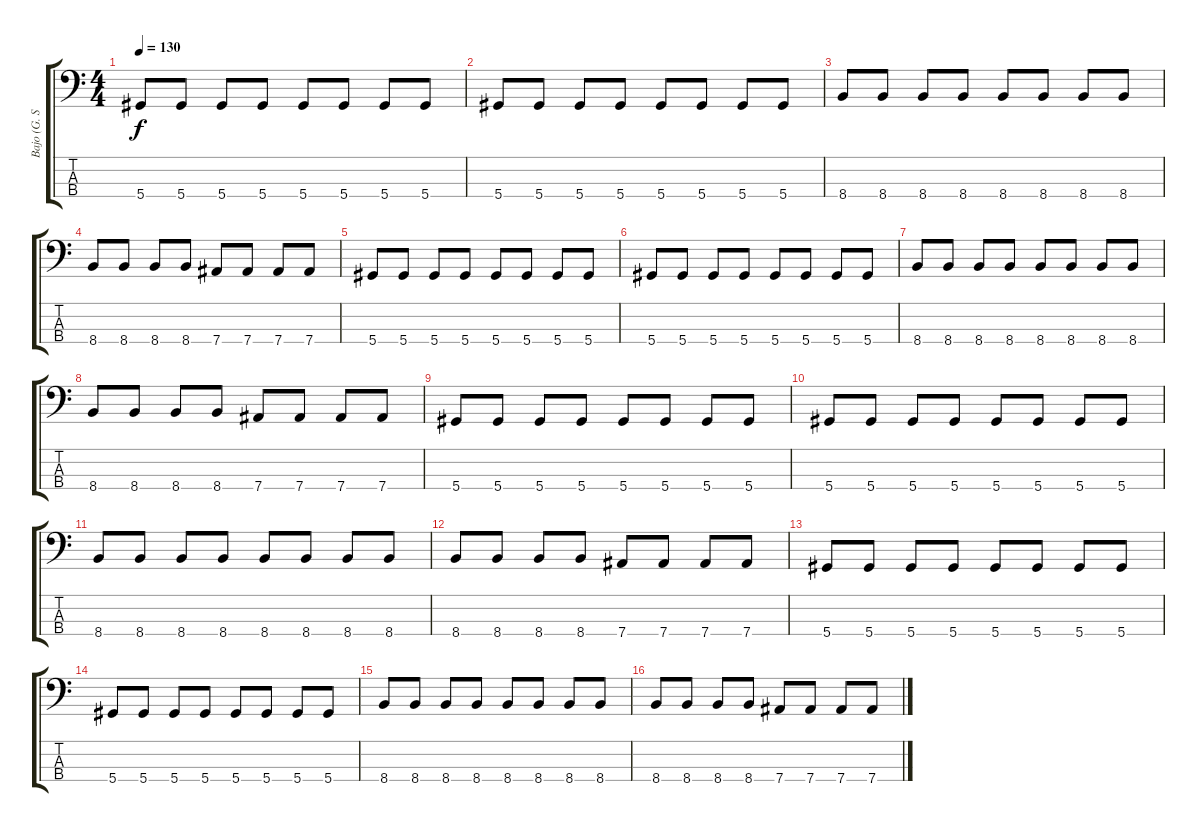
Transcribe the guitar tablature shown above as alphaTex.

\track ("Bajo (G. Sánchez)" "Bajo (G. S") {instrument electricbassfinger}
\staff {score tabs}
\tuning (Gb2 Db2 Ab1 Eb1) {hide}
\ts (4 4)
\tempo 130
\clef f4
\ks c
5.4.8{dy f} 5.4.8 5.4.8 5.4.8 5.4.8 5.4.8 5.4.8 5.4.8 |
5.4.8 5.4.8 5.4.8 5.4.8 5.4.8 5.4.8 5.4.8 5.4.8 |
8.4.8 8.4.8 8.4.8 8.4.8 8.4.8 8.4.8 8.4.8 8.4.8 |
8.4.8 8.4.8 8.4.8 8.4.8 7.4.8 7.4.8 7.4.8 7.4.8 |
5.4.8 5.4.8 5.4.8 5.4.8 5.4.8 5.4.8 5.4.8 5.4.8 |
5.4.8 5.4.8 5.4.8 5.4.8 5.4.8 5.4.8 5.4.8 5.4.8 |
8.4.8 8.4.8 8.4.8 8.4.8 8.4.8 8.4.8 8.4.8 8.4.8 |
8.4.8 8.4.8 8.4.8 8.4.8 7.4.8 7.4.8 7.4.8 7.4.8 |
5.4.8 5.4.8 5.4.8 5.4.8 5.4.8 5.4.8 5.4.8 5.4.8 |
5.4.8 5.4.8 5.4.8 5.4.8 5.4.8 5.4.8 5.4.8 5.4.8 |
8.4.8 8.4.8 8.4.8 8.4.8 8.4.8 8.4.8 8.4.8 8.4.8 |
8.4.8 8.4.8 8.4.8 8.4.8 7.4.8 7.4.8 7.4.8 7.4.8 |
5.4.8 5.4.8 5.4.8 5.4.8 5.4.8 5.4.8 5.4.8 5.4.8 |
5.4.8 5.4.8 5.4.8 5.4.8 5.4.8 5.4.8 5.4.8 5.4.8 |
8.4.8 8.4.8 8.4.8 8.4.8 8.4.8 8.4.8 8.4.8 8.4.8 |
8.4.8 8.4.8 8.4.8 8.4.8 7.4.8 7.4.8 7.4.8 7.4.8
